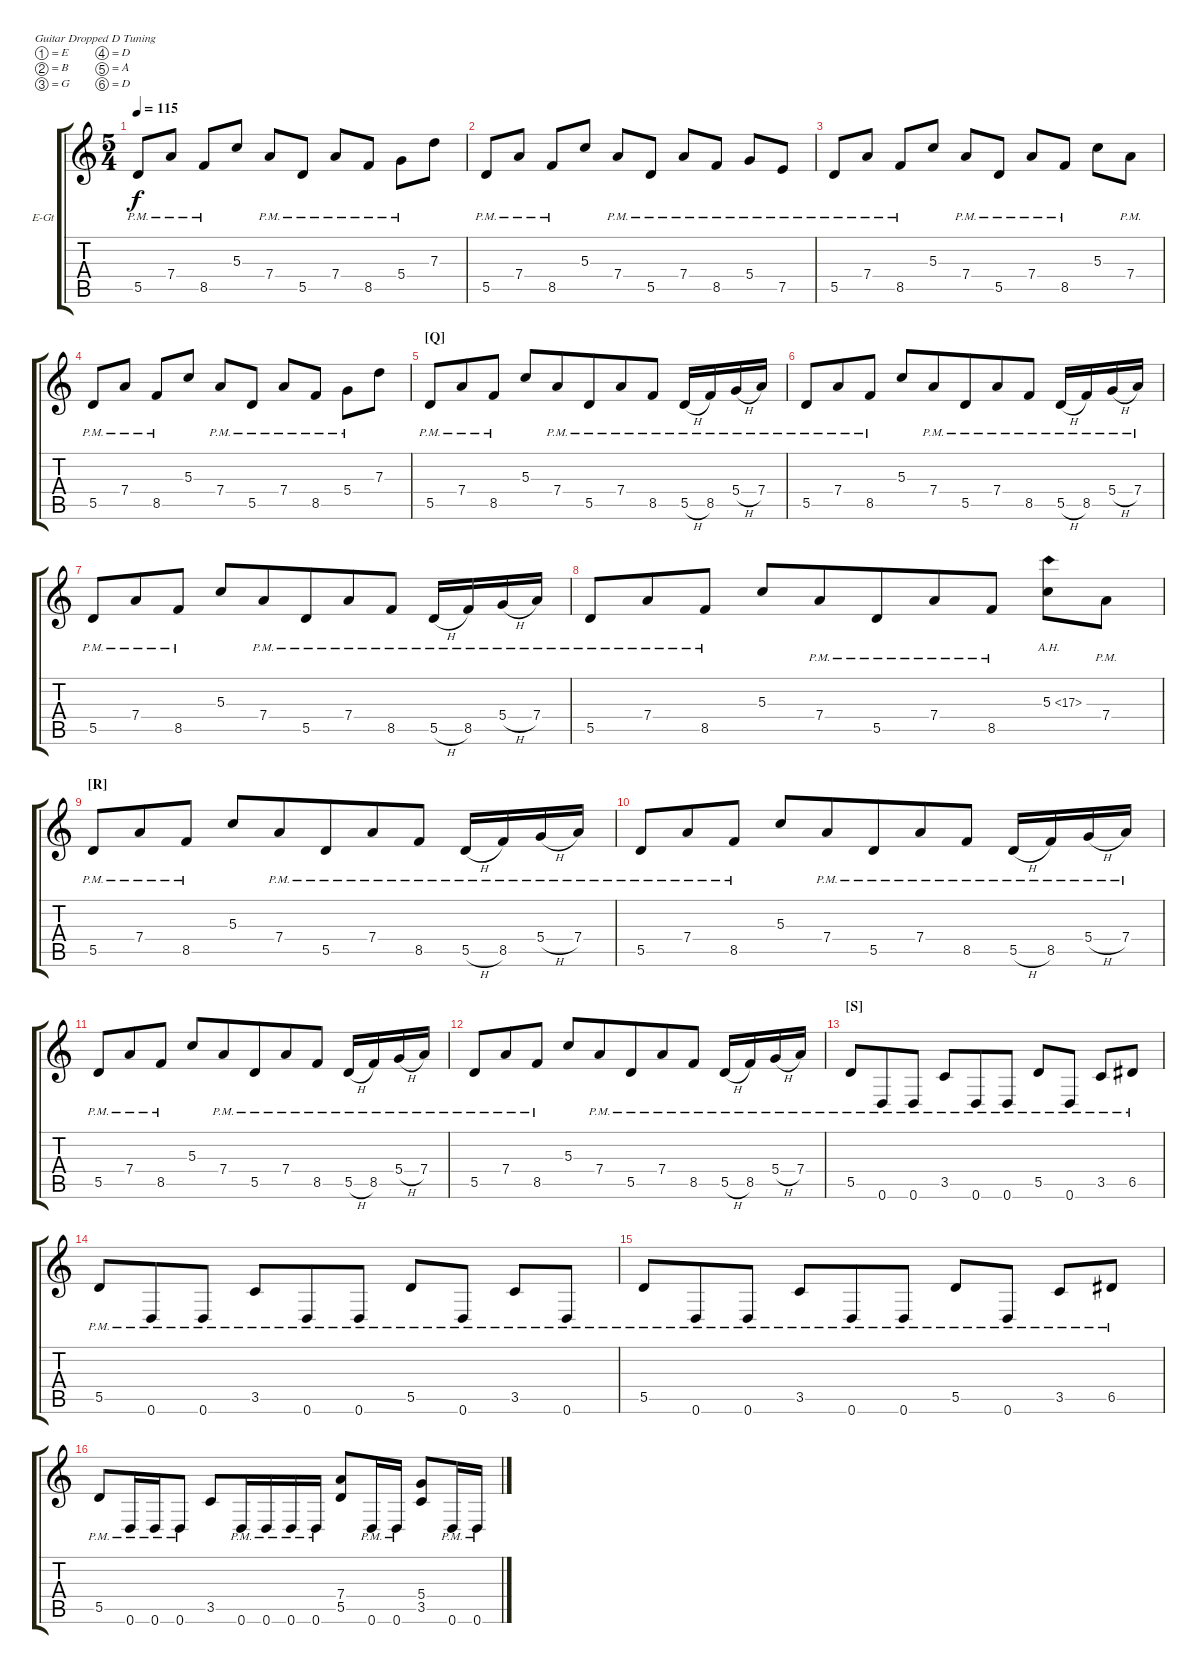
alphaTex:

\defaultSystemsLayout 4
\bracketExtendMode groupsimilarinstruments
\firstSystemTrackNameOrientation horizontal
\otherSystemsTrackNameOrientation horizontal
\track ("Electric Guitar" "E-Gt") {instrument overdrivenguitar}
\staff {score tabs}
\tuning (E4 B3 G3 D3 A2 D2)
\ts (5 4)
\tempo 115
\clef g2
\ks c
5.5{pm}.8{dy f} 7.4{pm}.8 8.5{pm}.8 5.3.8 7.4{pm}.8 5.5{pm}.8 7.4{pm}.8 8.5{pm}.8 5.4{pm}.8 7.3.8 |
5.5{pm}.8 7.4{pm}.8 8.5{pm}.8 5.3.8 7.4{pm}.8 5.5{pm}.8 7.4{pm}.8 8.5{pm}.8 5.4{pm}.8 7.5{pm}.8 |
5.5{pm}.8 7.4{pm}.8 8.5{pm}.8 5.3.8 7.4{pm}.8 5.5{pm}.8 7.4{pm}.8 8.5{pm}.8 5.3.8 7.4{pm}.8 |
5.5{pm}.8 7.4{pm}.8 8.5{pm}.8 5.3.8 7.4{pm}.8 5.5{pm}.8 7.4{pm}.8 8.5{pm}.8 5.4{pm}.8 7.3.8 |
\beaming (8 3 5 2)
\section ("Q" "")
5.5{pm}.8 7.4{pm}.8 8.5{pm}.8 5.3.8 7.4{pm}.8 5.5{pm}.8 7.4{pm}.8 8.5{pm}.8 5.5{h pm}.16 8.5{pm}.16 5.4{h pm}.16 7.4{pm}.16 |
5.5{pm}.8 7.4{pm}.8 8.5{pm}.8 5.3.8 7.4{pm}.8 5.5{pm}.8 7.4{pm}.8 8.5{pm}.8 5.5{h pm}.16 8.5{pm}.16 5.4{h pm}.16 7.4{pm}.16 |
5.5{pm}.8 7.4{pm}.8 8.5{pm}.8 5.3.8 7.4{pm}.8 5.5{pm}.8 7.4{pm}.8 8.5{pm}.8 5.5{h pm}.16 8.5{pm}.16 5.4{h pm}.16 7.4{pm}.16 |
5.5{pm}.8 7.4{pm}.8 8.5{pm}.8 5.3.8 7.4{pm}.8 5.5{pm}.8 7.4{pm}.8 8.5{pm}.8 5.3{ah 12}.8 7.4{pm}.8 |
\section ("R" "")
5.5{pm}.8 7.4{pm}.8 8.5{pm}.8 5.3.8 7.4{pm}.8 5.5{pm}.8 7.4{pm}.8 8.5{pm}.8 5.5{h pm}.16 8.5{pm}.16 5.4{h pm}.16 7.4{pm}.16 |
5.5{pm}.8 7.4{pm}.8 8.5{pm}.8 5.3.8 7.4{pm}.8 5.5{pm}.8 7.4{pm}.8 8.5{pm}.8 5.5{h pm}.16 8.5{pm}.16 5.4{h pm}.16 7.4{pm}.16 |
5.5{pm}.8 7.4{pm}.8 8.5{pm}.8 5.3.8 7.4{pm}.8 5.5{pm}.8 7.4{pm}.8 8.5{pm}.8 5.5{h pm}.16 8.5{pm}.16 5.4{h pm}.16 7.4{pm}.16 |
5.5{pm}.8 7.4{pm}.8 8.5{pm}.8 5.3.8 7.4{pm}.8 5.5{pm}.8 7.4{pm}.8 8.5{pm}.8 5.5{h pm}.16 8.5{pm}.16 5.4{h pm}.16 7.4{pm}.16 |
\beaming (8 3 3 2 2)
\section ("S" "")
5.5{pm}.8 0.6{pm}.8 0.6{pm}.8 3.5{pm}.8 0.6{pm}.8 0.6{pm}.8 5.5{pm}.8 0.6{pm}.8 3.5{pm}.8 6.5{pm}.8 |
5.5{pm}.8 0.6{pm}.8 0.6{pm}.8 3.5{pm}.8 0.6{pm}.8 0.6{pm}.8 5.5{pm}.8 0.6{pm}.8 3.5{pm}.8 0.6{pm}.8 |
5.5{pm}.8 0.6{pm}.8 0.6{pm}.8 3.5{pm}.8 0.6{pm}.8 0.6{pm}.8 5.5{pm}.8 0.6{pm}.8 3.5{pm}.8 6.5{pm}.8 |
5.5{pm}.8 0.6{pm}.16 0.6{pm}.16 0.6{pm}.8 3.5.8 0.6{pm}.16 0.6{pm}.16 0.6{pm}.16 0.6{pm}.16 (5.5 7.4).8 0.6{pm}.16 0.6{pm}.16 (3.5 5.4).8 0.6{pm}.16 0.6{pm}.16
